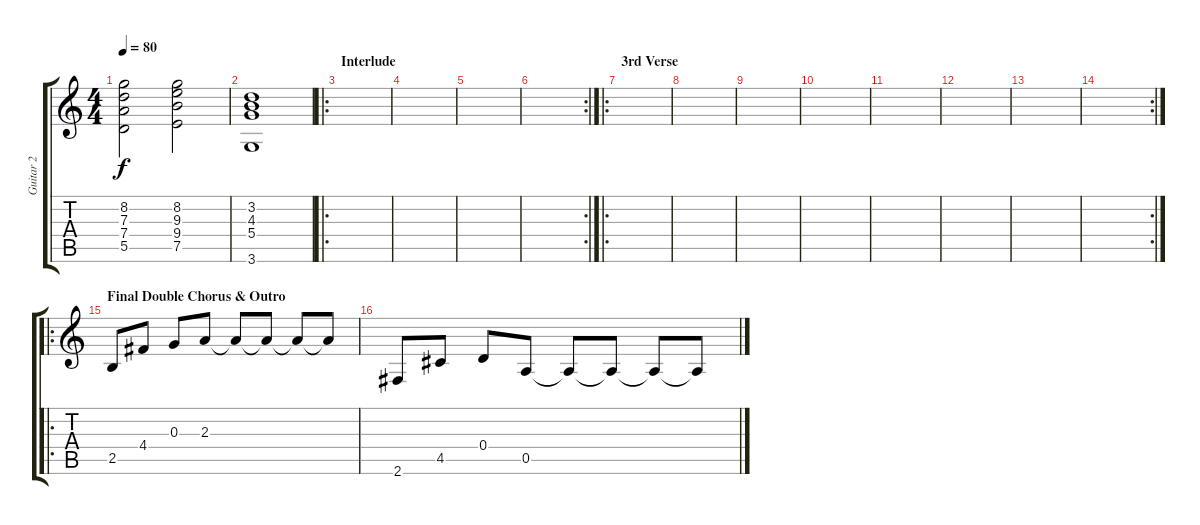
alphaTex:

\track ("Guitar 2" "Guitar 2") {instrument overdrivenguitar}
\staff {score tabs}
\tuning (E4 B3 G3 D3 A2 E2) {hide}
\ts (4 4)
\tempo 80
\clef g2
\ks c
(8.2 7.3 7.4 5.5).2{dy f} (8.2 9.3 9.4 7.5).2 |
(3.2 4.3 5.4 3.6).1 |
\ro
\section ("" "Interlude")
|
|
|
\rc 2
|
\ro
\section ("" "3rd Verse")
|
|
|
|
|
|
|
\rc 2
|
\ro
\section ("" "Final Double Chorus & Outro")
2.5.8{volume 16} 4.4.8 0.3.8 2.3.8 2.3{t}.8 2.3{t}.8 2.3{t}.8 2.3{t}.8 |
2.6.8 4.5.8 0.4.8 0.5.8 0.5{t}.8 0.5{t}.8 0.5{t}.8 0.5{t}.8
